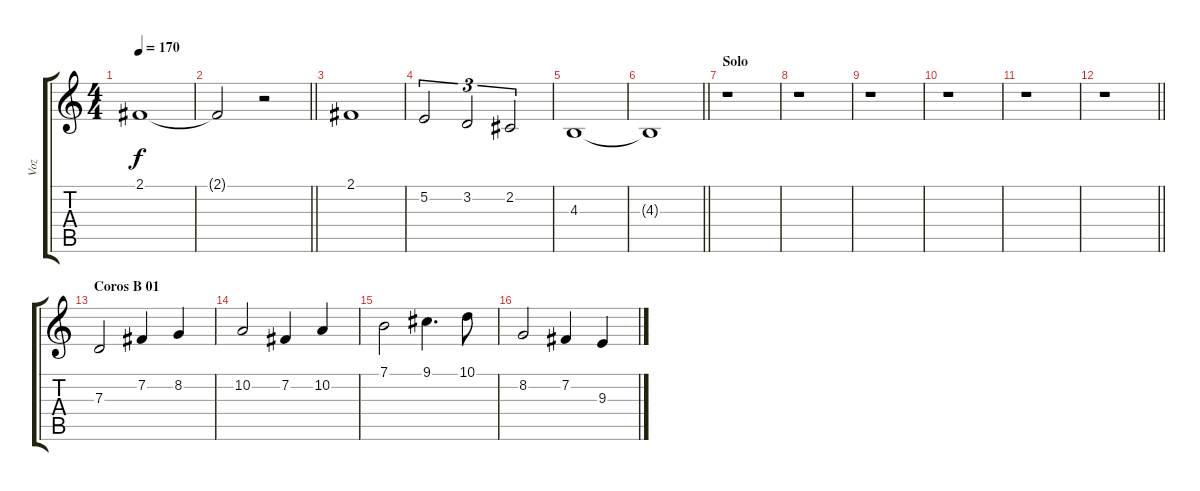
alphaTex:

\track ("Voz" "Voz") {instrument altosax}
\staff {score tabs}
\tuning (E4 B3 G3 D3 A2 E2) {hide}
\ts (4 4)
\tempo 170
\clef g2
\ks c
2.1.1{dy f} |
\barLineRight lightlight
2.1{t}.2 r.2 |
2.1.1 |
5.2.2{tu (3 2)} 3.2.2{tu (3 2)} 2.2.2{tu (3 2)} |
4.3.1 |
\barLineRight lightlight
4.3{t}.1 |
\section ("" "Solo")
r.1 |
r.1 |
r.1 |
r.1 |
r.1 |
\barLineRight lightlight
r.1 |
\section ("" "Coros B 01")
7.3.2 7.2.4 8.2.4 |
10.2.2 7.2.4 10.2.4 |
7.1.2 9.1.4{d} 10.1.8 |
8.2.2 7.2.4 9.3.4
